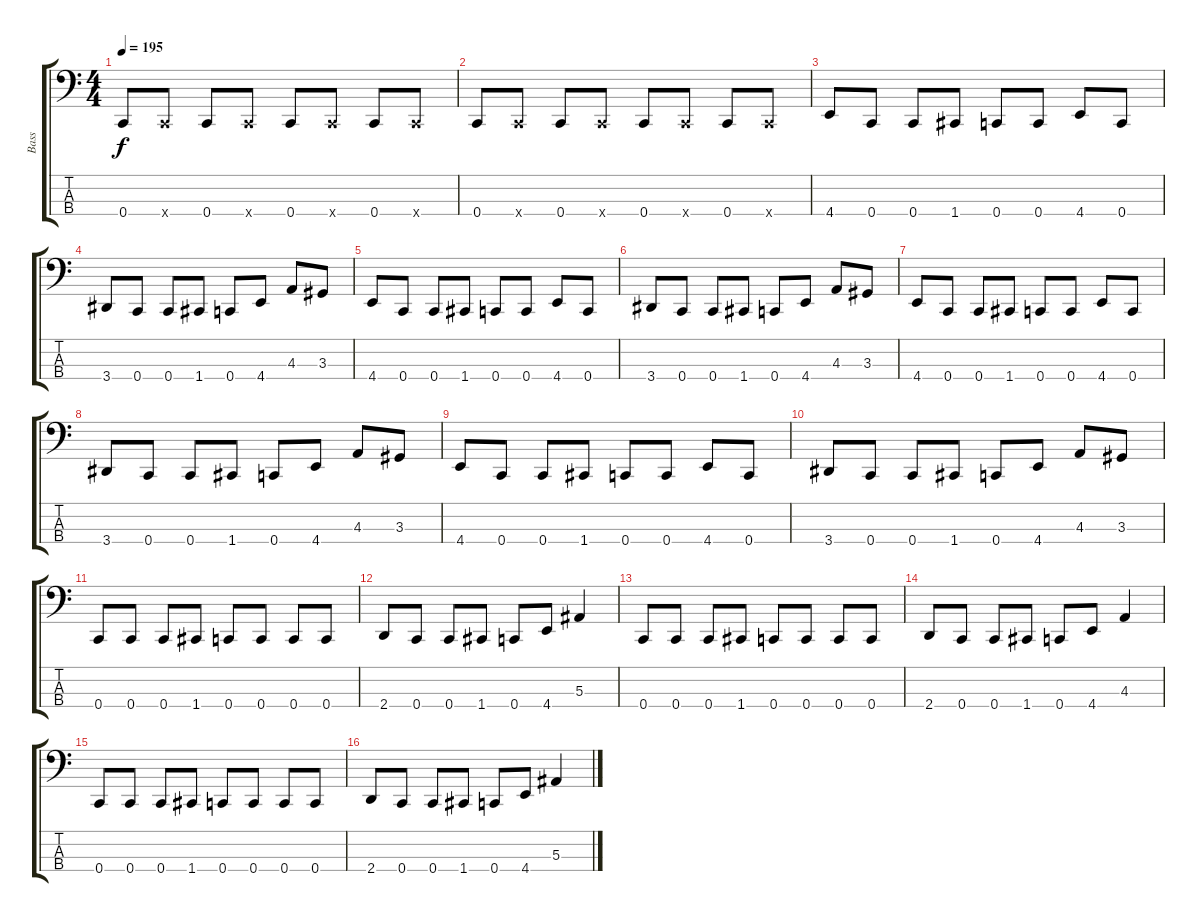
\track ("Bass" "Bass") {instrument electricbasspick}
\staff {score tabs}
\tuning (Eb2 Bb1 F1 C1) {hide}
\ts (4 4)
\tempo 195
\clef f4
\ks c
0.4.8{dy f instrument electricbasspick} 0.4{x}.8 0.4.8 0.4{x}.8 0.4.8 0.4{x}.8 0.4.8 0.4{x}.8 |
0.4.8 0.4{x}.8 0.4.8 0.4{x}.8 0.4.8 0.4{x}.8 0.4.8 0.4{x}.8 |
4.4.8 0.4.8 0.4.8 1.4.8 0.4.8 0.4.8 4.4.8 0.4.8 |
3.4.8 0.4.8 0.4.8 1.4.8 0.4.8 4.4.8 4.3.8 3.3.8 |
4.4.8 0.4.8 0.4.8 1.4.8 0.4.8 0.4.8 4.4.8 0.4.8 |
3.4.8 0.4.8 0.4.8 1.4.8 0.4.8 4.4.8 4.3.8 3.3.8 |
4.4.8 0.4.8 0.4.8 1.4.8 0.4.8 0.4.8 4.4.8 0.4.8 |
3.4.8 0.4.8 0.4.8 1.4.8 0.4.8 4.4.8 4.3.8 3.3.8 |
4.4.8 0.4.8 0.4.8 1.4.8 0.4.8 0.4.8 4.4.8 0.4.8 |
3.4.8 0.4.8 0.4.8 1.4.8 0.4.8 4.4.8 4.3.8 3.3.8 |
0.4.8 0.4.8 0.4.8 1.4.8 0.4.8 0.4.8 0.4.8 0.4.8 |
2.4.8 0.4.8 0.4.8 1.4.8 0.4.8 4.4.8 5.3.4 |
0.4.8 0.4.8 0.4.8 1.4.8 0.4.8 0.4.8 0.4.8 0.4.8 |
2.4.8 0.4.8 0.4.8 1.4.8 0.4.8 4.4.8 4.3.4 |
0.4.8 0.4.8 0.4.8 1.4.8 0.4.8 0.4.8 0.4.8 0.4.8 |
2.4.8 0.4.8 0.4.8 1.4.8 0.4.8 4.4.8 5.3.4
